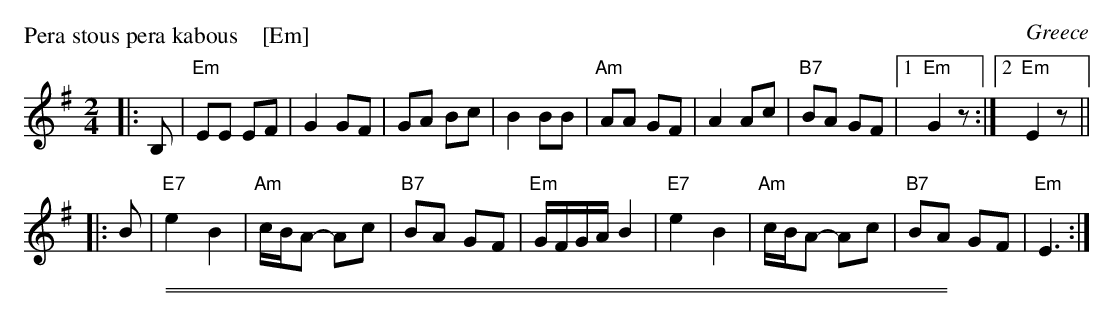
X:1
P: Pera stous pera kabous    [Em]
O: Greece
M: 2/4
L: 1/8
K: Em
|: B, |\
"Em"EE EF | G2 GF | GA Bc | B2 BB |\
"Am"AA GF | A2 Ac | "B7"BA GF |1 "Em"G2 z :|2 "Em"E2 z ||
|: B |\
"E7"e2 B2 | "Am"c/B/A- Ac | "B7"BA  GF | "Em"G/F/G/A/ B2 |\
"E7"e2 B2 | "Am"c/B/A- Ac | "B7"BA  GF | "Em"E3 :|
